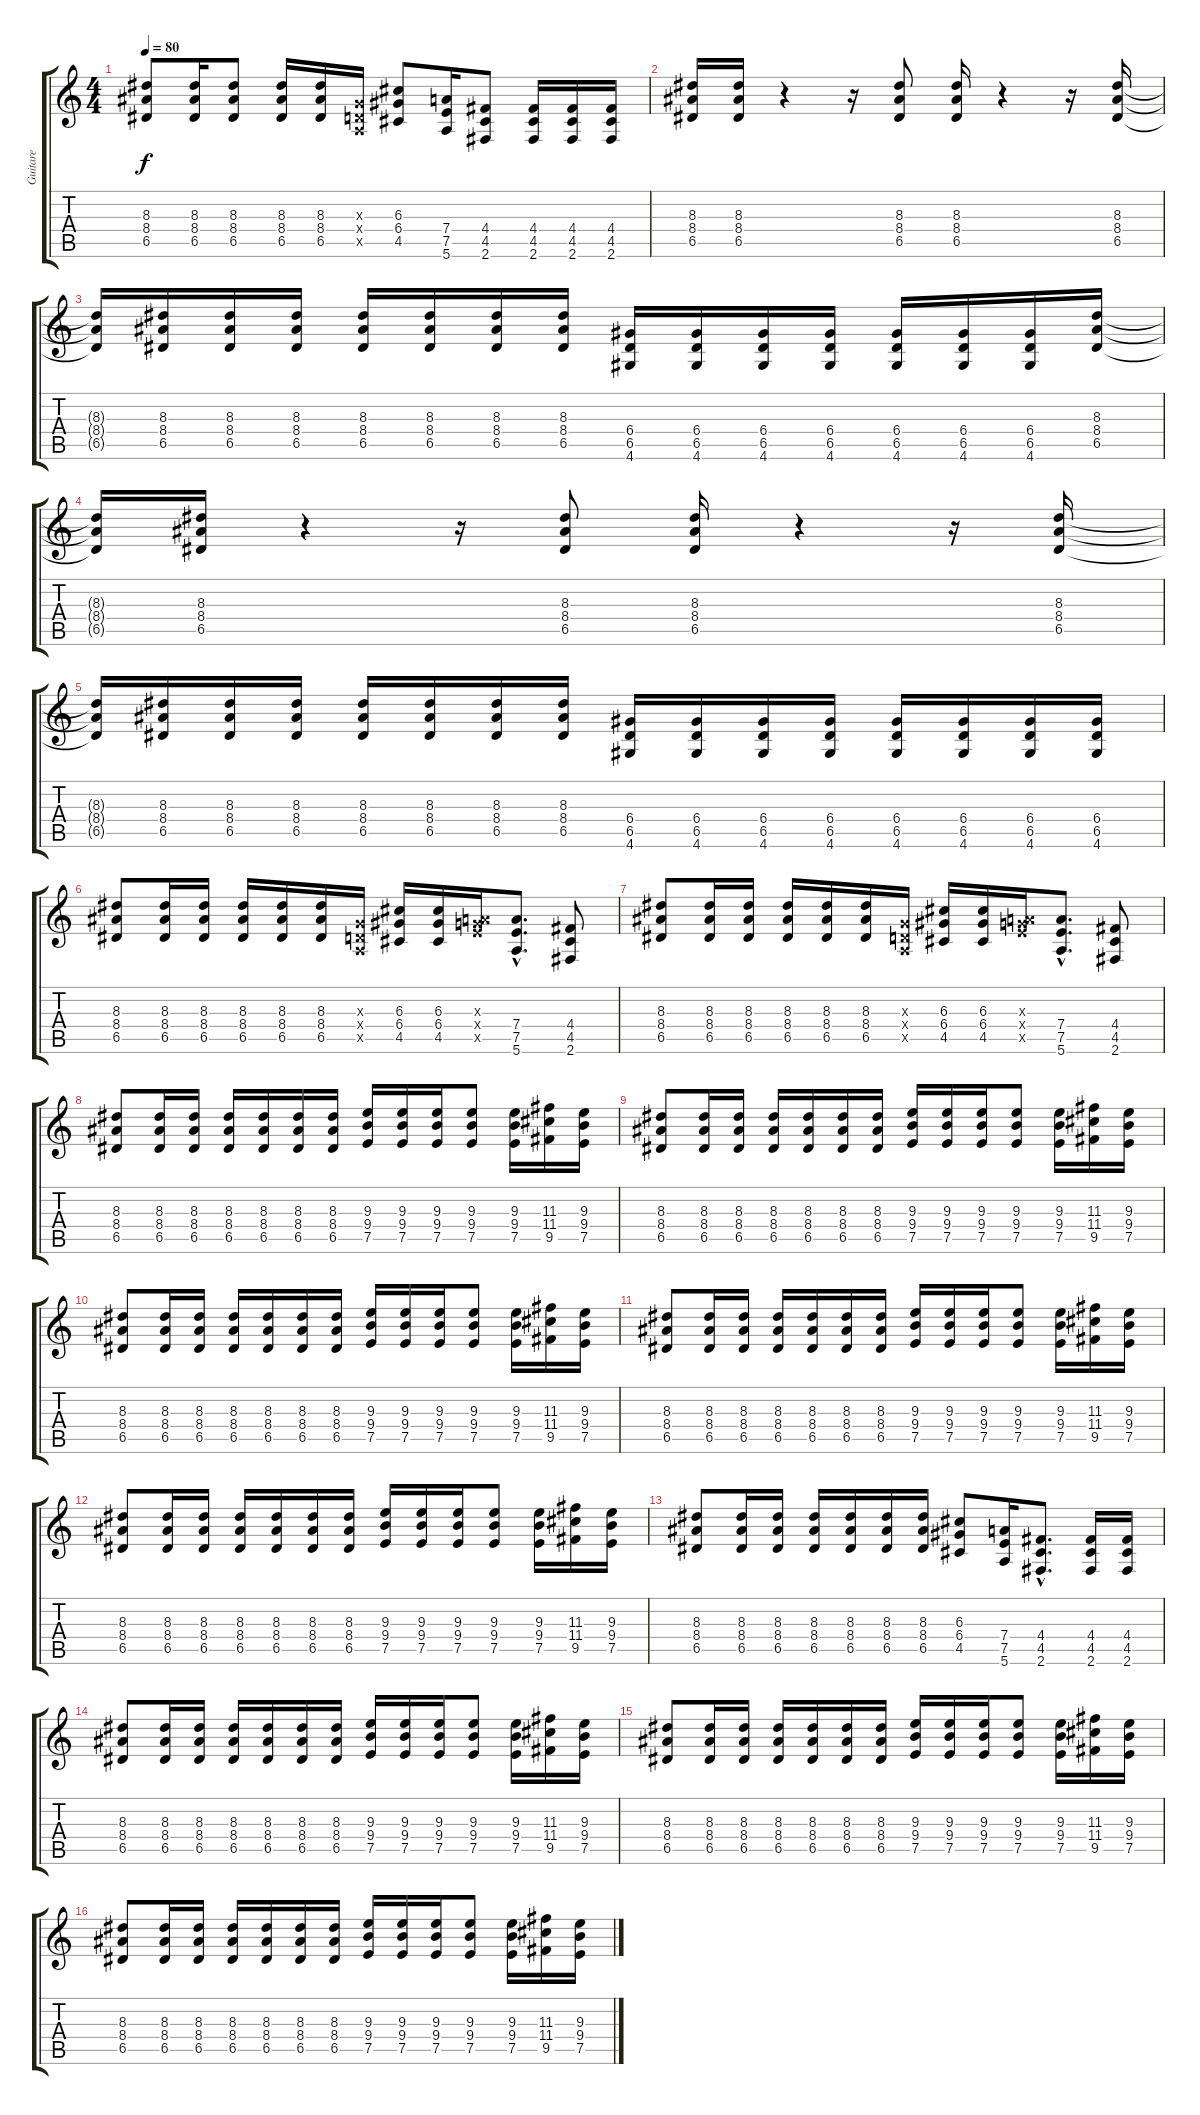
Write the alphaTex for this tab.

\track ("Guitare" "Guitare") {instrument distortionguitar}
\staff {score tabs}
\tuning (E4 B3 G3 D3 A2 E2) {hide}
\ts (4 4)
\tempo 80
\clef g2
\ks c
(8.3 8.4 6.5).8{dy f} (8.3 8.4 6.5).16 (8.3 8.4 6.5).8 (8.3 8.4 6.5).16 (8.3 8.4 6.5).16 (0.3{x} 0.4{x} 0.5{x}).16 (6.3 6.4 4.5).8 (7.4 7.5 5.6).16 (4.4 4.5 2.6).8 (4.4 4.5 2.6).16 (4.4 4.5 2.6).16 (4.4 4.5 2.6).16 |
(8.3 8.4 6.5).16 (8.3 8.4 6.5).16 r.4 r.16 (8.3 8.4 6.5).8 (8.3 8.4 6.5).16 r.4 r.16 (8.3 8.4 6.5).16 |
(8.3{t} 8.4{t} 6.5{t}).16 (8.3 8.4 6.5).16 (8.3 8.4 6.5).16 (8.3 8.4 6.5).16 (8.3 8.4 6.5).16 (8.3 8.4 6.5).16 (8.3 8.4 6.5).16 (8.3 8.4 6.5).16 (6.4 6.5 4.6).16 (6.4 6.5 4.6).16 (6.4 6.5 4.6).16 (6.4 6.5 4.6).16 (6.4 6.5 4.6).16 (6.4 6.5 4.6).16 (6.4 6.5 4.6).16 (8.3 8.4 6.5).16 |
(8.3{t} 8.4{t} 6.5{t}).16 (8.3 8.4 6.5).16 r.4 r.16 (8.3 8.4 6.5).8 (8.3 8.4 6.5).16 r.4 r.16 (8.3 8.4 6.5).16 |
(8.3{t} 8.4{t} 6.5{t}).16 (8.3 8.4 6.5).16 (8.3 8.4 6.5).16 (8.3 8.4 6.5).16 (8.3 8.4 6.5).16 (8.3 8.4 6.5).16 (8.3 8.4 6.5).16 (8.3 8.4 6.5).16 (6.4 6.5 4.6).16 (6.4 6.5 4.6).16 (6.4 6.5 4.6).16 (6.4 6.5 4.6).16 (6.4 6.5 4.6).16 (6.4 6.5 4.6).16 (6.4 6.5 4.6).16 (6.4 6.5 4.6).16 |
(8.3 8.4 6.5).8 (8.3 8.4 6.5).16 (8.3 8.4 6.5).16 (8.3 8.4 6.5).16 (8.3 8.4 6.5).16 (8.3 8.4 6.5).16 (0.3{x} 0.4{x} 0.5{x}).16 (6.3 6.4 4.5).16 (6.3 6.4 4.5).16 (0.3{x} 7.4{x} 7.5{x}).16 (7.4{hac} 7.5{hac} 5.6{hac}).8{d} (4.4 4.5 2.6).8 |
(8.3 8.4 6.5).8 (8.3 8.4 6.5).16 (8.3 8.4 6.5).16 (8.3 8.4 6.5).16 (8.3 8.4 6.5).16 (8.3 8.4 6.5).16 (0.3{x} 0.4{x} 0.5{x}).16 (6.3 6.4 4.5).16 (6.3 6.4 4.5).16 (0.3{x} 7.4{x} 7.5{x}).16 (7.4{hac} 7.5{hac} 5.6{hac}).8{d} (4.4 4.5 2.6).8 |
(8.3 8.4 6.5).8 (8.3 8.4 6.5).16 (8.3 8.4 6.5).16 (8.3 8.4 6.5).16 (8.3 8.4 6.5).16 (8.3 8.4 6.5).16 (8.3 8.4 6.5).16 (9.3 9.4 7.5).16 (9.3 9.4 7.5).16 (9.3 9.4 7.5).16 (9.3 9.4 7.5).8 (9.3 9.4 7.5).16 (11.3 11.4 9.5).16 (9.3 9.4 7.5).16 |
(8.3 8.4 6.5).8 (8.3 8.4 6.5).16 (8.3 8.4 6.5).16 (8.3 8.4 6.5).16 (8.3 8.4 6.5).16 (8.3 8.4 6.5).16 (8.3 8.4 6.5).16 (9.3 9.4 7.5).16 (9.3 9.4 7.5).16 (9.3 9.4 7.5).16 (9.3 9.4 7.5).8 (9.3 9.4 7.5).16 (11.3 11.4 9.5).16 (9.3 9.4 7.5).16 |
(8.3 8.4 6.5).8 (8.3 8.4 6.5).16 (8.3 8.4 6.5).16 (8.3 8.4 6.5).16 (8.3 8.4 6.5).16 (8.3 8.4 6.5).16 (8.3 8.4 6.5).16 (9.3 9.4 7.5).16 (9.3 9.4 7.5).16 (9.3 9.4 7.5).16 (9.3 9.4 7.5).8 (9.3 9.4 7.5).16 (11.3 11.4 9.5).16 (9.3 9.4 7.5).16 |
(8.3 8.4 6.5).8 (8.3 8.4 6.5).16 (8.3 8.4 6.5).16 (8.3 8.4 6.5).16 (8.3 8.4 6.5).16 (8.3 8.4 6.5).16 (8.3 8.4 6.5).16 (9.3 9.4 7.5).16 (9.3 9.4 7.5).16 (9.3 9.4 7.5).16 (9.3 9.4 7.5).8 (9.3 9.4 7.5).16 (11.3 11.4 9.5).16 (9.3 9.4 7.5).16 |
(8.3 8.4 6.5).8 (8.3 8.4 6.5).16 (8.3 8.4 6.5).16 (8.3 8.4 6.5).16 (8.3 8.4 6.5).16 (8.3 8.4 6.5).16 (8.3 8.4 6.5).16 (9.3 9.4 7.5).16 (9.3 9.4 7.5).16 (9.3 9.4 7.5).16 (9.3 9.4 7.5).8 (9.3 9.4 7.5).16 (11.3 11.4 9.5).16 (9.3 9.4 7.5).16 |
(8.3 8.4 6.5).8 (8.3 8.4 6.5).16 (8.3 8.4 6.5).16 (8.3 8.4 6.5).16 (8.3 8.4 6.5).16 (8.3 8.4 6.5).16 (8.3 8.4 6.5).16 (6.3 6.4 4.5).8 (7.4 7.5 5.6).16 (4.4{hac} 4.5{hac} 2.6{hac}).8{d} (4.4 4.5 2.6).16 (4.4 4.5 2.6).16 |
(8.3 8.4 6.5).8 (8.3 8.4 6.5).16 (8.3 8.4 6.5).16 (8.3 8.4 6.5).16 (8.3 8.4 6.5).16 (8.3 8.4 6.5).16 (8.3 8.4 6.5).16 (9.3 9.4 7.5).16 (9.3 9.4 7.5).16 (9.3 9.4 7.5).16 (9.3 9.4 7.5).8 (9.3 9.4 7.5).16 (11.3 11.4 9.5).16 (9.3 9.4 7.5).16 |
(8.3 8.4 6.5).8 (8.3 8.4 6.5).16 (8.3 8.4 6.5).16 (8.3 8.4 6.5).16 (8.3 8.4 6.5).16 (8.3 8.4 6.5).16 (8.3 8.4 6.5).16 (9.3 9.4 7.5).16 (9.3 9.4 7.5).16 (9.3 9.4 7.5).16 (9.3 9.4 7.5).8 (9.3 9.4 7.5).16 (11.3 11.4 9.5).16 (9.3 9.4 7.5).16 |
(8.3 8.4 6.5).8 (8.3 8.4 6.5).16 (8.3 8.4 6.5).16 (8.3 8.4 6.5).16 (8.3 8.4 6.5).16 (8.3 8.4 6.5).16 (8.3 8.4 6.5).16 (9.3 9.4 7.5).16 (9.3 9.4 7.5).16 (9.3 9.4 7.5).16 (9.3 9.4 7.5).8 (9.3 9.4 7.5).16 (11.3 11.4 9.5).16 (9.3 9.4 7.5).16
